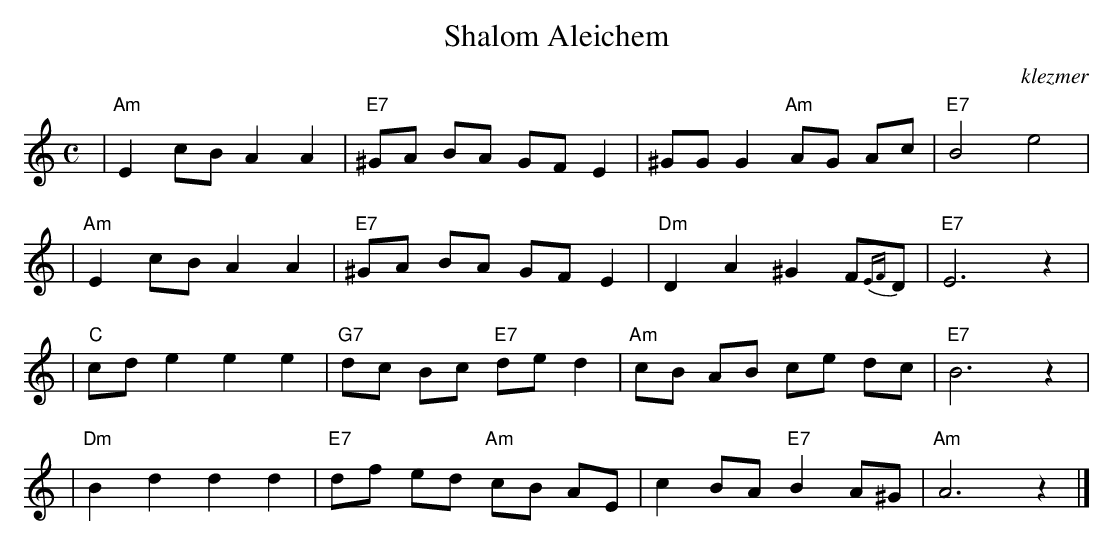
X:1
T: Shalom Aleichem
O:klezmer
M: C
L: a/8
K: Am
| "Am"E2 cB A2 A2 \
| "E7"^GA BA GF E2 \
| ^GG G2 "Am"AG Ac \
| "E7"B4 e4 |
| "Am"E2 cB A2 A2 \
| "E7"^GA BA GF E2 \
| "Dm"D2 A2 ^G2 F{EF}D \
| "E7"E6 z2 |
| "C"cd e2 e2 e2 \
| "G7"dc Bc "E7"de d2 \
| "Am"cB AB ce dc \
| "E7"B6 z2 |
| "Dm"B2 d2 d2 d2 \
| "E7"df ed "Am"cB AE \
| c2 BA "E7"B2 A^G \
| "Am"A6 z2 |]
